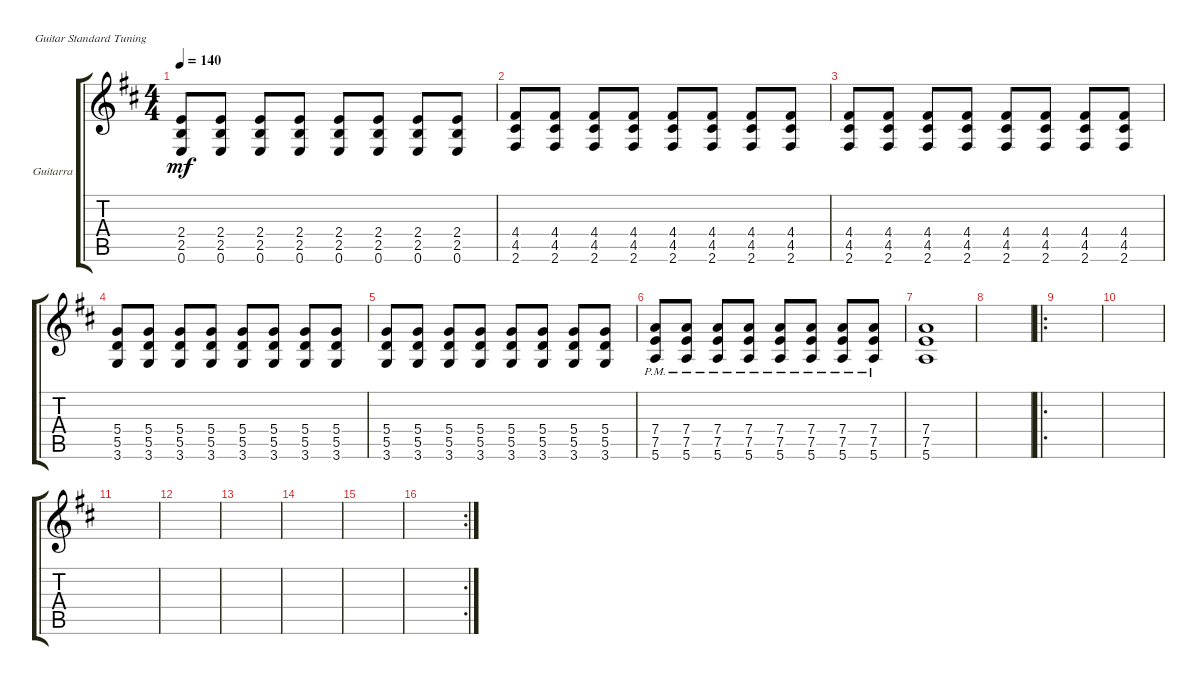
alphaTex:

\defaultSystemsLayout 4
\bracketExtendMode groupsimilarinstruments
\firstSystemTrackNameOrientation horizontal
\otherSystemsTrackNameOrientation horizontal
\track ("Guitarra Base" "Guitarra") {instrument overdrivenguitar}
\staff {score tabs}
\tuning (E4 B3 G3 D3 A2 E2)
\ts (4 4)
\tempo 140
\clef g2
\scale
0.333333
\ks d
(0.6 2.5 2.4).8{dy mf} (0.6 2.5 2.4).8 (0.6 2.5 2.4).8 (0.6 2.5 2.4).8 (0.6 2.5 2.4).8 (0.6 2.5 2.4).8 (0.6 2.5 2.4).8 (0.6 2.5 2.4).8 |
\scale
0.333333 (2.6 4.5 4.4).8 (2.6 4.5 4.4).8 (2.6 4.5 4.4).8 (2.6 4.5 4.4).8 (2.6 4.5 4.4).8 (2.6 4.5 4.4).8 (2.6 4.5 4.4).8 (2.6 4.5 4.4).8 |
\scale
0.333333 (2.6 4.5 4.4).8 (2.6 4.5 4.4).8 (2.6 4.5 4.4).8 (2.6 4.5 4.4).8 (2.6 4.5 4.4).8 (2.6 4.5 4.4).8 (2.6 4.5 4.4).8 (2.6 4.5 4.4).8 |
\scale
0.333333 (3.6 5.5 5.4).8 (3.6 5.5 5.4).8 (3.6 5.5 5.4).8 (3.6 5.5 5.4).8 (3.6 5.5 5.4).8 (3.6 5.5 5.4).8 (3.6 5.5 5.4).8 (3.6 5.5 5.4).8 |
\scale
0.333333 (3.6 5.5 5.4).8 (3.6 5.5 5.4).8 (3.6 5.5 5.4).8 (3.6 5.5 5.4).8 (3.6 5.5 5.4).8 (3.6 5.5 5.4).8 (3.6 5.5 5.4).8 (3.6 5.5 5.4).8 |
\scale
0.333333 (5.6{pm} 7.5{pm} 7.4{pm}).8 (5.6{pm} 7.5{pm} 7.4{pm}).8 (5.6{pm} 7.5{pm} 7.4{pm}).8 (5.6{pm} 7.5{pm} 7.4{pm}).8 (5.6{pm} 7.5{pm} 7.4{pm}).8 (5.6{pm} 7.5{pm} 7.4{pm}).8 (5.6{pm} 7.5{pm} 7.4{pm}).8 (5.6{pm} 7.5{pm} 7.4{pm}).8 |
\scale
0.333333 (5.6 7.5 7.4).1 |
\scale
0.333333 |
\ro
\scale
0.374359 |
\scale
0.312821 |
\scale
0.312821 |
\scale
0.333333 |
\scale
0.333333 |
\scale
0.333333 |
\scale
0.322751 |
\rc 2
\scale
0.354497
